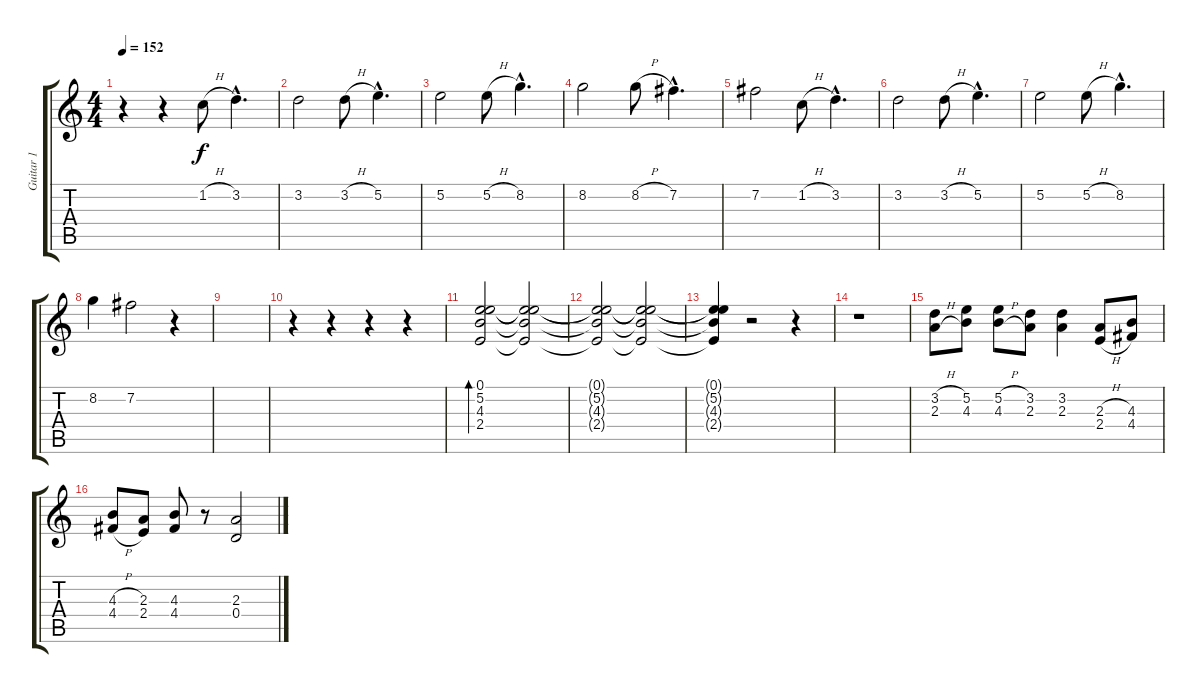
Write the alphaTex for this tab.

\track ("Guitar 1" "Guitar 1") {instrument overdrivenguitar}
\staff {score tabs}
\tuning (E4 B3 G3 D3 A2 E2) {hide}
\ts (4 4)
\tempo 152
\clef g2
\ks c
r.4{dy f instrument overdrivenguitar} r.4 1.2{h}.8{instrument sitar} 3.2{hac}.4{d} |
3.2.2 3.2{h}.8 5.2{hac}.4{d} |
5.2.2 5.2{h}.8 8.2{hac}.4{d} |
8.2.2 8.2{h}.8 7.2{hac}.4{d} |
7.2.2 1.2{h}.8 3.2{hac}.4{d} |
3.2.2 3.2{h}.8 5.2{hac}.4{d} |
5.2.2 5.2{h}.8 8.2{hac}.4{d} |
8.2.4 7.2.2 r.4 |
|
r.4 r.4 r.4 r.4 |
(0.1 5.2 4.3 2.4).2{bd 480} (0.1{t} 5.2{t} 4.3{t} 2.4{t}).2{volume 9} |
(0.1{t} 5.2{t} 4.3{t} 2.4{t}).2{volume 8} (0.1{t} 5.2{t} 4.3{t} 2.4{t}).2{volume 6} |
(0.1{t} 5.2{t} 4.3{t} 2.4{t}).4{volume 4} r.2 r.4 |
r.1 |
(3.2{h} 2.3{h}).8{volume 10} (5.2 4.3).8 (5.2{h} 4.3{h}).8 (3.2 2.3).8 (3.2 2.3).4 (2.3{h} 2.4{h}).8 (4.3 4.4).8 |
(4.3{h} 4.4{h}).8 (2.3 2.4).8 (4.3 4.4).8 r.8 (2.3 0.4).2
